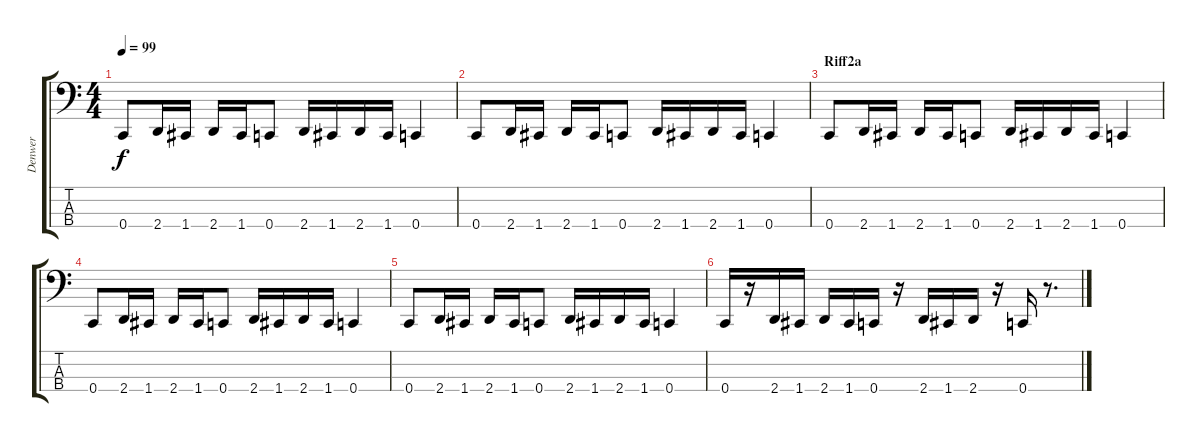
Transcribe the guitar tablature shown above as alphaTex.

\track ("Denwer" "Denwer") {instrument electricbassfinger}
\staff {score tabs}
\tuning (F2 C2 G1 C1) {hide}
\ts (4 4)
\tempo 99
\clef f4
\ks c
0.4.8{dy f} 2.4.16 1.4.16 2.4.16 1.4.16 0.4.8 2.4.16 1.4.16 2.4.16 1.4.16 0.4.4 |
0.4.8 2.4.16 1.4.16 2.4.16 1.4.16 0.4.8 2.4.16 1.4.16 2.4.16 1.4.16 0.4.4 |
\section ("" "Riff2a")
0.4.8 2.4.16 1.4.16 2.4.16 1.4.16 0.4.8 2.4.16 1.4.16 2.4.16 1.4.16 0.4.4 |
0.4.8 2.4.16 1.4.16 2.4.16 1.4.16 0.4.8 2.4.16 1.4.16 2.4.16 1.4.16 0.4.4 |
0.4.8 2.4.16 1.4.16 2.4.16 1.4.16 0.4.8 2.4.16 1.4.16 2.4.16 1.4.16 0.4.4 |
0.4.16 r.16 2.4.16 1.4.16 2.4.16 1.4.16 0.4.16 r.16 2.4.16 1.4.16 2.4.16 r.16 0.4.16 r.8{d}
